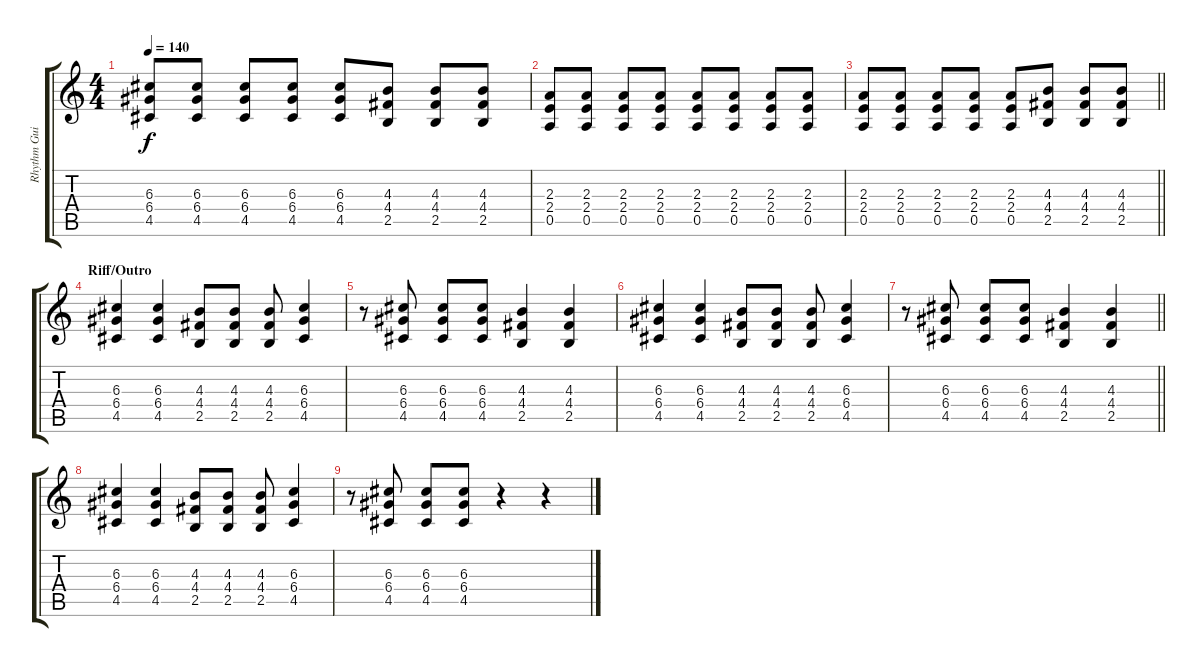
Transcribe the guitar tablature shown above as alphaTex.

\track ("Rhythm Guitar" "Rhythm Gui") {instrument distortionguitar}
\staff {score tabs}
\tuning (E4 B3 G3 D3 A2 E2) {hide}
\ts (4 4)
\tempo 140
\clef g2
\ks c
(6.3 6.4 4.5).8{dy f} (6.3 6.4 4.5).8 (6.3 6.4 4.5).8 (6.3 6.4 4.5).8 (6.3 6.4 4.5).8 (4.3 4.4 2.5).8 (4.3 4.4 2.5).8 (4.3 4.4 2.5).8 |
(2.3 2.4 0.5).8 (2.3 2.4 0.5).8 (2.3 2.4 0.5).8 (2.3 2.4 0.5).8 (2.3 2.4 0.5).8 (2.3 2.4 0.5).8 (2.3 2.4 0.5).8 (2.3 2.4 0.5).8 |
\barLineRight lightlight
(2.3 2.4 0.5).8 (2.3 2.4 0.5).8 (2.3 2.4 0.5).8 (2.3 2.4 0.5).8 (2.3 2.4 0.5).8 (4.3 4.4 2.5).8 (4.3 4.4 2.5).8 (4.3 4.4 2.5).8 |
\section ("" "Riff/Outro")
(6.3 6.4 4.5).4 (6.3 6.4 4.5).4 (4.3 4.4 2.5).8 (4.3 4.4 2.5).8 (4.3 4.4 2.5).8 (6.3 6.4 4.5).4 |
r.8 (6.3 6.4 4.5).8 (6.3 6.4 4.5).8 (6.3 6.4 4.5).8 (4.3 4.4 2.5).4 (4.3 4.4 2.5).4 |
(6.3 6.4 4.5).4 (6.3 6.4 4.5).4 (4.3 4.4 2.5).8 (4.3 4.4 2.5).8 (4.3 4.4 2.5).8 (6.3 6.4 4.5).4 |
\barLineRight lightlight
r.8 (6.3 6.4 4.5).8 (6.3 6.4 4.5).8 (6.3 6.4 4.5).8 (4.3 4.4 2.5).4 (4.3 4.4 2.5).4 |
(6.3 6.4 4.5).4 (6.3 6.4 4.5).4 (4.3 4.4 2.5).8 (4.3 4.4 2.5).8 (4.3 4.4 2.5).8 (6.3 6.4 4.5).4 |
r.8 (6.3 6.4 4.5).8 (6.3 6.4 4.5).8 (6.3 6.4 4.5).8 r.4 r.4
